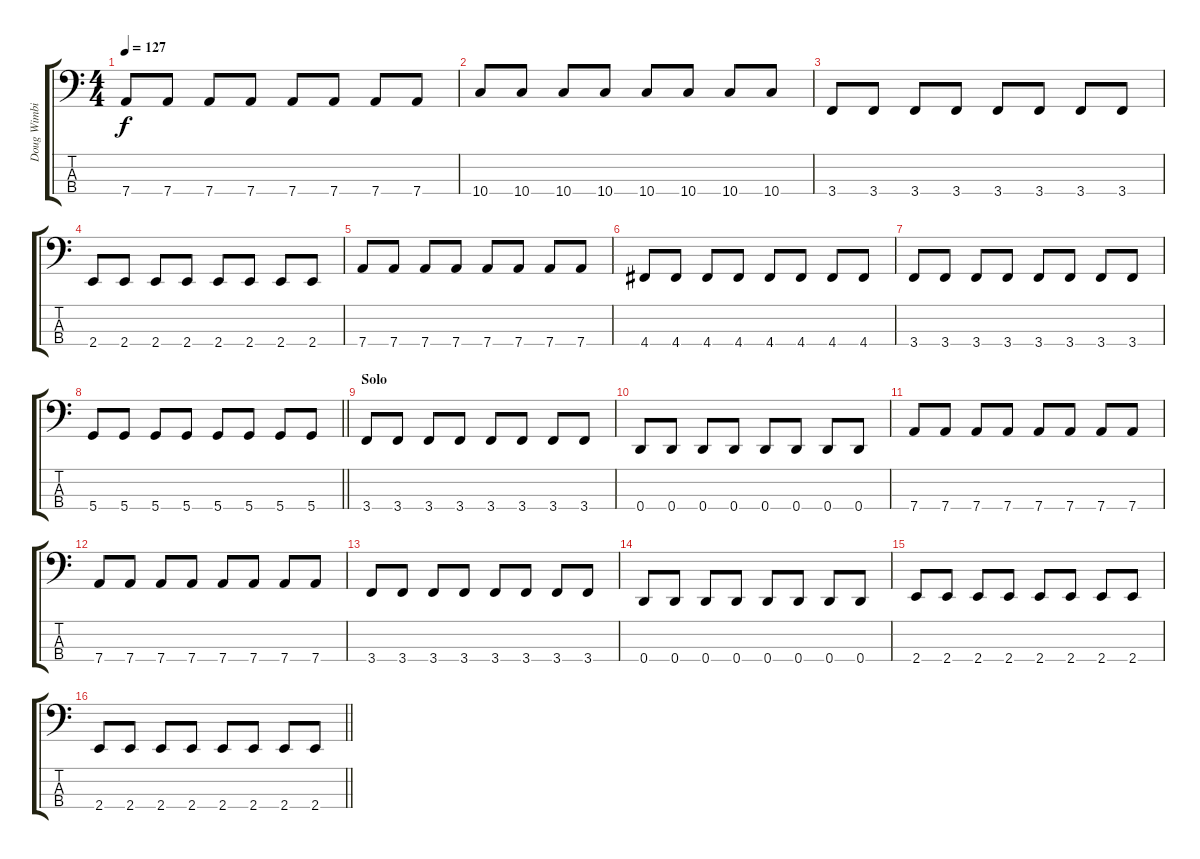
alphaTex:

\track ("Doug Wimbish" "Doug Wimbi") {instrument electricbassfinger}
\staff {score tabs}
\tuning (F2 C2 G1 D1) {hide}
\ts (4 4)
\tempo 127
\clef f4
\ks c
7.4.8{dy f} 7.4.8 7.4.8 7.4.8 7.4.8 7.4.8 7.4.8 7.4.8 |
10.4.8 10.4.8 10.4.8 10.4.8 10.4.8 10.4.8 10.4.8 10.4.8 |
3.4.8 3.4.8 3.4.8 3.4.8 3.4.8 3.4.8 3.4.8 3.4.8 |
2.4.8 2.4.8 2.4.8 2.4.8 2.4.8 2.4.8 2.4.8 2.4.8 |
7.4.8 7.4.8 7.4.8 7.4.8 7.4.8 7.4.8 7.4.8 7.4.8 |
4.4.8 4.4.8 4.4.8 4.4.8 4.4.8 4.4.8 4.4.8 4.4.8 |
3.4.8 3.4.8 3.4.8 3.4.8 3.4.8 3.4.8 3.4.8 3.4.8 |
\barLineRight lightlight
5.4.8 5.4.8 5.4.8 5.4.8 5.4.8 5.4.8 5.4.8 5.4.8 |
\section ("" "Solo")
3.4.8 3.4.8 3.4.8 3.4.8 3.4.8 3.4.8 3.4.8 3.4.8 |
0.4.8 0.4.8 0.4.8 0.4.8 0.4.8 0.4.8 0.4.8 0.4.8 |
7.4.8 7.4.8 7.4.8 7.4.8 7.4.8 7.4.8 7.4.8 7.4.8 |
7.4.8 7.4.8 7.4.8 7.4.8 7.4.8 7.4.8 7.4.8 7.4.8 |
3.4.8 3.4.8 3.4.8 3.4.8 3.4.8 3.4.8 3.4.8 3.4.8 |
0.4.8 0.4.8 0.4.8 0.4.8 0.4.8 0.4.8 0.4.8 0.4.8 |
2.4.8 2.4.8 2.4.8 2.4.8 2.4.8 2.4.8 2.4.8 2.4.8 |
\barLineRight lightlight
2.4.8 2.4.8 2.4.8 2.4.8 2.4.8 2.4.8 2.4.8 2.4.8
